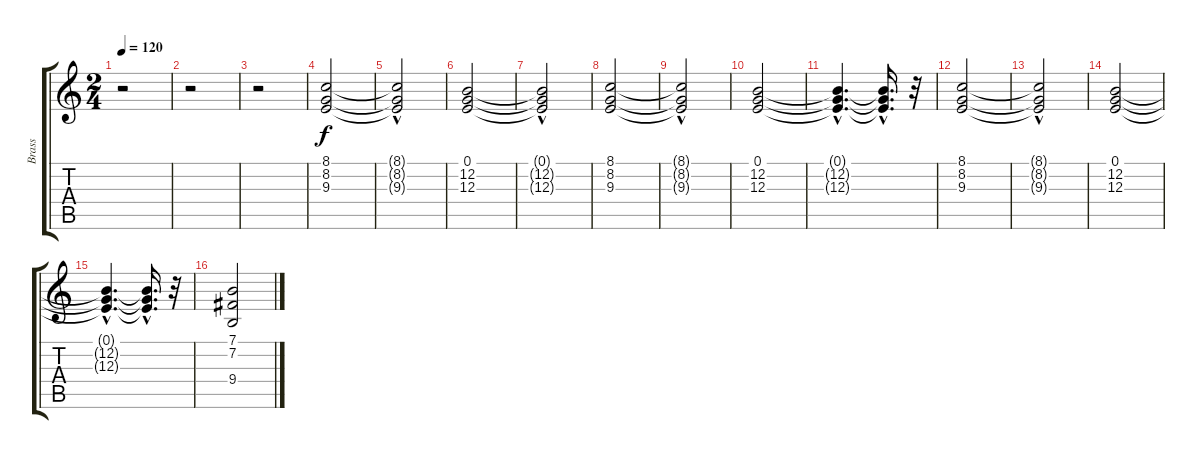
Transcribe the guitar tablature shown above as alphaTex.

\track ("Brass" "Brass") {instrument brasssection}
\staff {score tabs}
\tuning (E4 B3 G3 D3 A2 E2) {hide}
\ts (2 4)
\tempo 120
\clef g2
\ks c
r.2{dy f} |
r.2 |
r.2 |
(8.1 8.2 9.3).2 |
(8.1{t} 8.2{hac t} 9.3{hac t}).2 |
(0.1 12.2 12.3).2 |
(0.1{hac t} 12.2{t} 12.3{hac t}).2 |
(8.1 8.2 9.3).2 |
(8.1{t} 8.2{hac t} 9.3{hac t}).2 |
(0.1 12.2 12.3).2 |
(0.1{hac t} 12.2{hac t} 12.3{hac t}).4{d} (0.1{hac t} 12.2{hac t} 12.3{t}).16{d} r.32 |
(8.1 8.2 9.3).2 |
(8.1{t} 8.2{hac t} 9.3{hac t}).2 |
(0.1 12.2 12.3).2 |
(0.1{hac t} 12.2{hac t} 12.3{hac t}).4{d} (0.1{hac t} 12.2{t} 12.3{t}).16{d} r.32 |
(7.1 7.2 9.4).2
